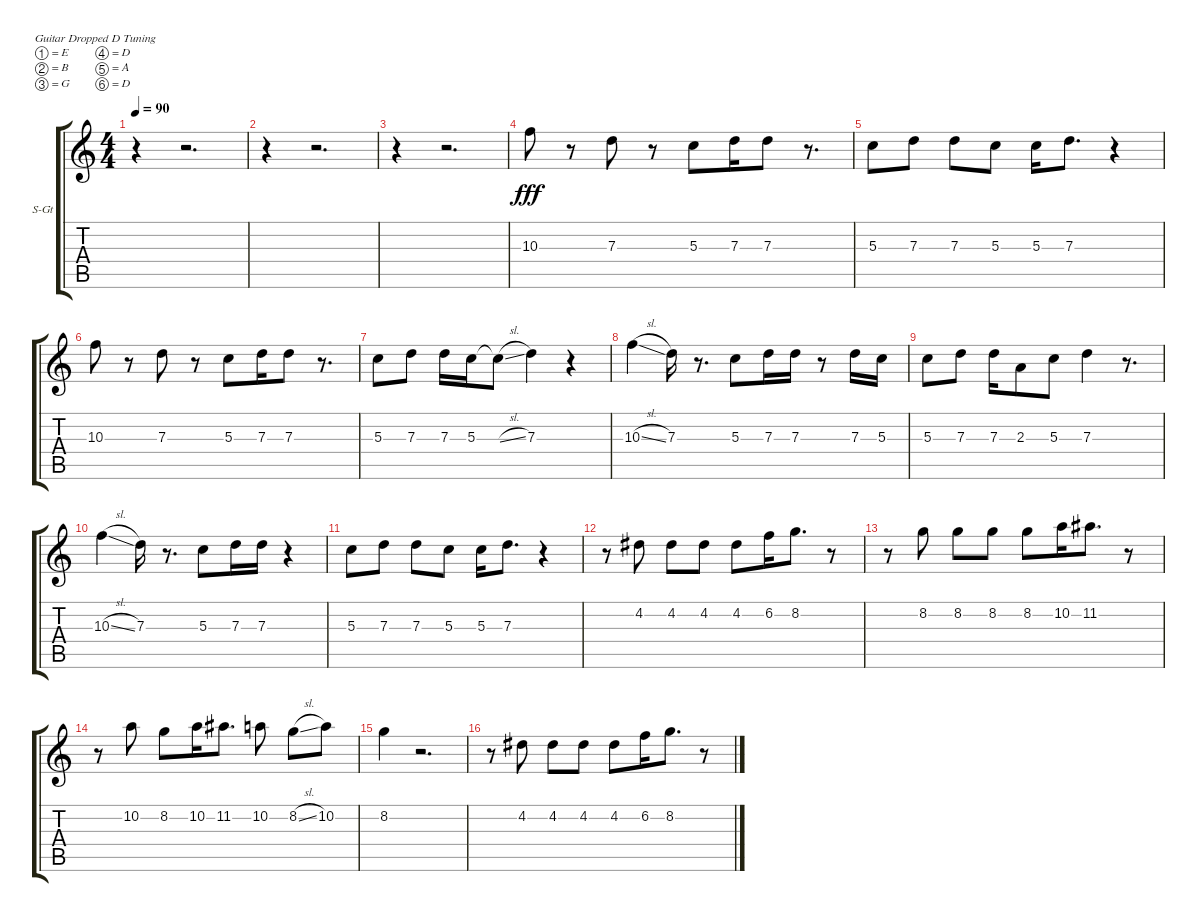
\bracketExtendMode groupsimilarinstruments
\firstSystemTrackNameOrientation horizontal
\otherSystemsTrackNameOrientation horizontal
\track ("Vocal" "S-Gt") {instrument trombone}
\staff {score tabs}
\tuning (E4 B3 G3 D3 A2 D2)
\displaytranspose 12
\ts (4 4)
\tempo 90
\clef g2
\ks c
r.4{dy fff} r.2{d} |
r.4 r.2{d} |
r.4 r.2{d} |
10.3.8 r.8 7.3.8 r.8 5.3.8 7.3.16 7.3.8 r.8{d} |
5.3.8 7.3.8 7.3.8 5.3.8 5.3.16 7.3.8{d} r.4 |
10.3.8 r.8 7.3.8 r.8 5.3.8 7.3.16 7.3.8 r.8{d} |
5.3.8 7.3.8 7.3.16 5.3.16 5.3{sl t}.8 7.3.4 r.4 |
10.3{sl}.4 7.3.16 r.8{d} 5.3.8 7.3.16 7.3.16 r.8 7.3.16 5.3.16 |
5.3.8 7.3.8 7.3.16 2.3.8 5.3.8 7.3.4 r.8{d} |
10.3{sl}.4 7.3.16 r.8{d} 5.3.8 7.3.16 7.3.16 r.4 |
5.3.8 7.3.8 7.3.8 5.3.8 5.3.16 7.3.8{d} r.4 |
r.8 4.2.8 4.2.8 4.2.8 4.2.8 6.2.16 8.2.8{d} r.8 |
r.8 8.2.8 8.2.8 8.2.8 8.2.8 10.2.16 11.2.8{d} r.8 |
r.8 10.2.8 8.2.8 10.2.16 11.2.8{d} 10.2.8 8.2{sl}.8 10.2.8 |
8.2.4 r.2{d} |
r.8 4.2.8 4.2.8 4.2.8 4.2.8 6.2.16 8.2.8{d} r.8
